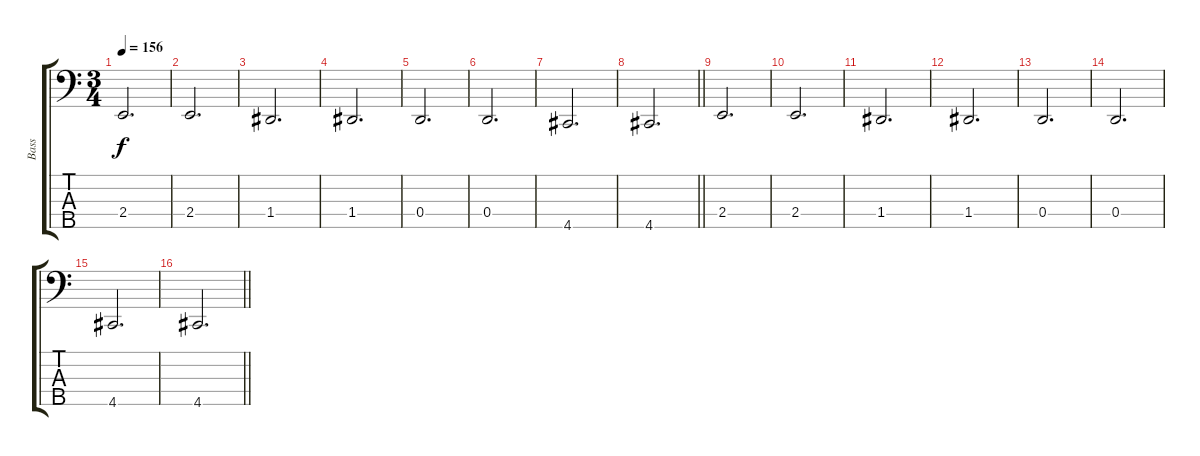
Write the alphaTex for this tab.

\track ("Bass" "Bass") {instrument acousticbass bank 1}
\staff {score tabs}
\tuning (F2 C2 G1 D1 A0) {hide}
\ts (3 4)
\tempo 156
\clef f4
\ks c
2.4.2{d dy f} |
2.4.2{d} |
1.4.2{d} |
1.4.2{d} |
0.4.2{d} |
0.4.2{d} |
4.5.2{d} |
\barLineRight lightlight
4.5.2{d} |
2.4.2{d} |
2.4.2{d} |
1.4.2{d} |
1.4.2{d} |
0.4.2{d} |
0.4.2{d} |
4.5.2{d} |
\barLineRight lightlight
4.5.2{d}
